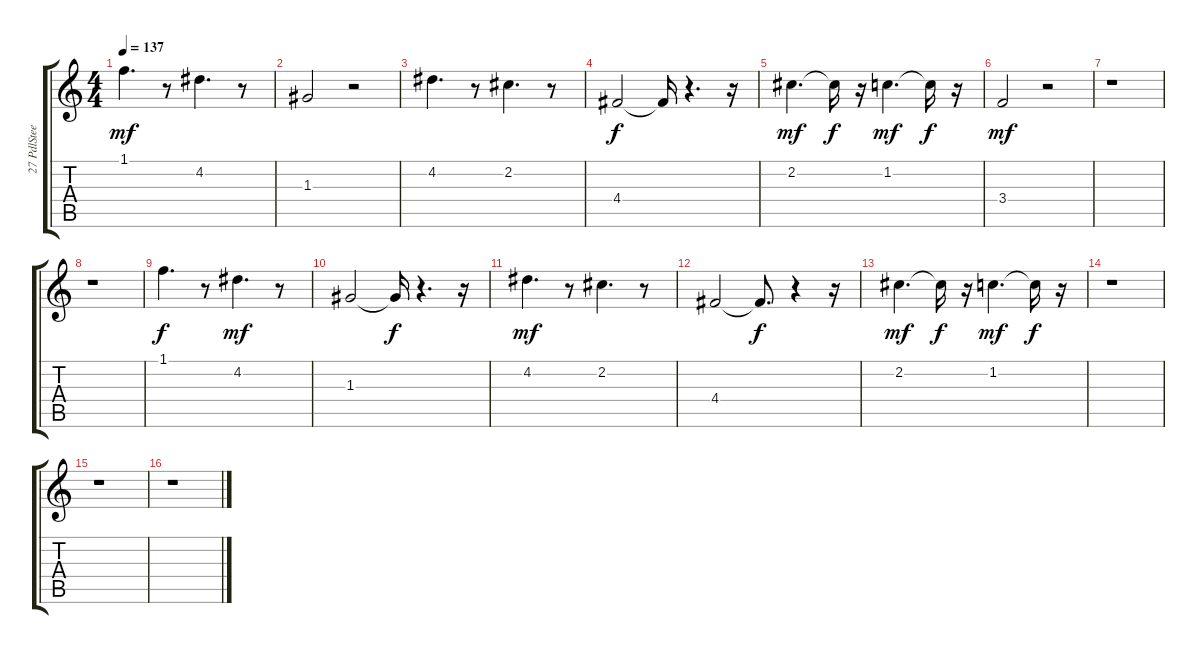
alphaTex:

\track ("27 PdlSteel" "27 PdlStee") {instrument electricguitarjazz}
\staff {score tabs}
\tuning (E4 B3 G3 D3 A2 E2) {hide}
\ts (4 4)
\tempo 137
\clef g2
\ks c
1.1.4{d dy mf} r.8 4.2.4{d} r.8 |
1.3.2 r.2 |
4.2.4{d} r.8 2.2.4{d} r.8 |
4.4.2{dy f} 4.4{t}.16 r.4{d} r.16 |
2.2.4{d dy mf} 2.2{t}.16{dy f} r.16 1.2.4{d dy mf} 1.2{t}.16{dy f} r.16 |
3.4.2{dy mf} r.2 |
r.1 |
r.1 |
1.1.4{d dy f} r.8 4.2.4{d dy mf} r.8 |
1.3.2 1.3{t}.16{dy f} r.4{d} r.16 |
4.2.4{d dy mf} r.8 2.2.4{d} r.8 |
4.4.2 4.4{t}.8{d dy f} r.4 r.16 |
2.2.4{d dy mf} 2.2{t}.16{dy f} r.16 1.2.4{d dy mf} 1.2{t}.16{dy f} r.16 |
r.1 |
r.1 |
r.1
